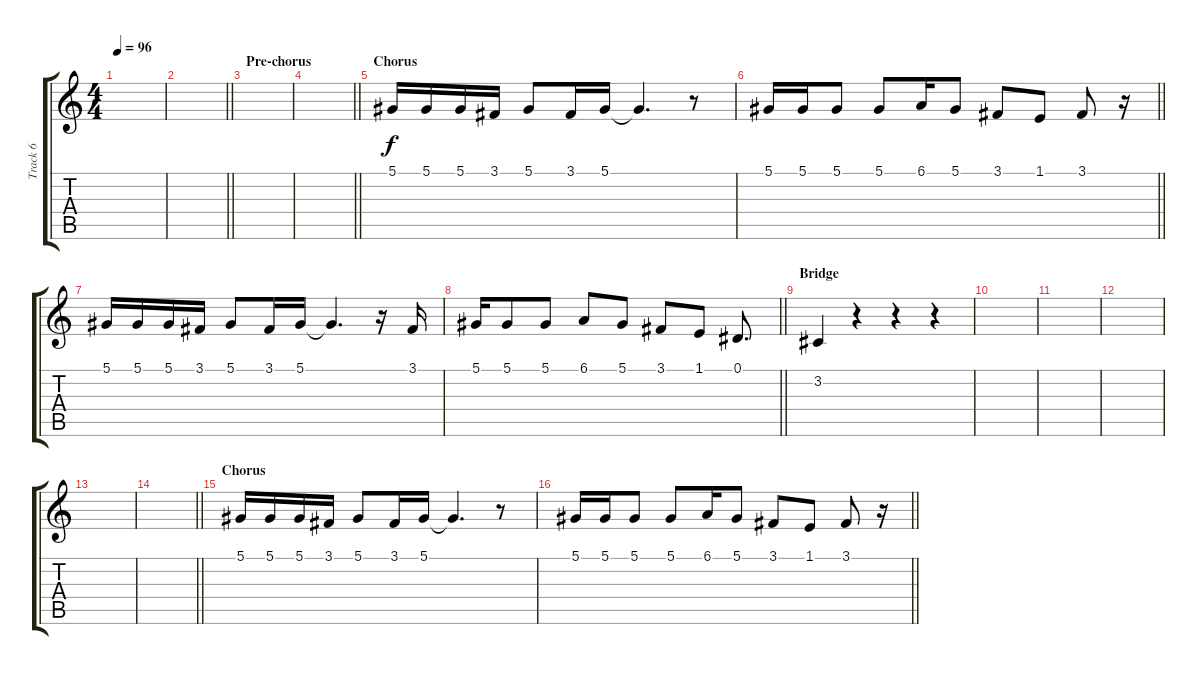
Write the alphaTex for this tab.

\track ("Track 6" "Track 6") {instrument lead2sawtooth}
\staff {score tabs}
\tuning (Eb4 Bb3 Gb3 Db3 Ab2 Eb2) {hide}
\ts (4 4)
\tempo 96
\clef g2
\ks c
|
\barLineRight lightlight
|
\section ("" "Pre-chorus")
|
\barLineRight lightlight
|
\section ("" "Chorus")
5.1.16 5.1.16 5.1.16 3.1.16 5.1.8 3.1.16 5.1.16 5.1{t}.4{d} r.8 |
\barLineRight lightlight
5.1.16 5.1.16 5.1.8 5.1.8 6.1.16 5.1.8 3.1.8 1.1.8 3.1.8 r.16 |
5.1.16 5.1.16 5.1.16 3.1.16 5.1.8 3.1.16 5.1.16 5.1{t}.4{d} r.16 3.1.16 |
\barLineRight lightlight
5.1.16 5.1.8 5.1.8 6.1.8 5.1.8 3.1.8 1.1.8 0.1.8{d} |
\section ("" "Bridge")
3.2.4 r.4 r.4 r.4 |
|
|
|
|
\barLineRight lightlight
|
\section ("" "Chorus")
5.1.16 5.1.16 5.1.16 3.1.16 5.1.8 3.1.16 5.1.16 5.1{t}.4{d} r.8 |
\barLineRight lightlight
5.1.16 5.1.16 5.1.8 5.1.8 6.1.16 5.1.8 3.1.8 1.1.8 3.1.8 r.16
